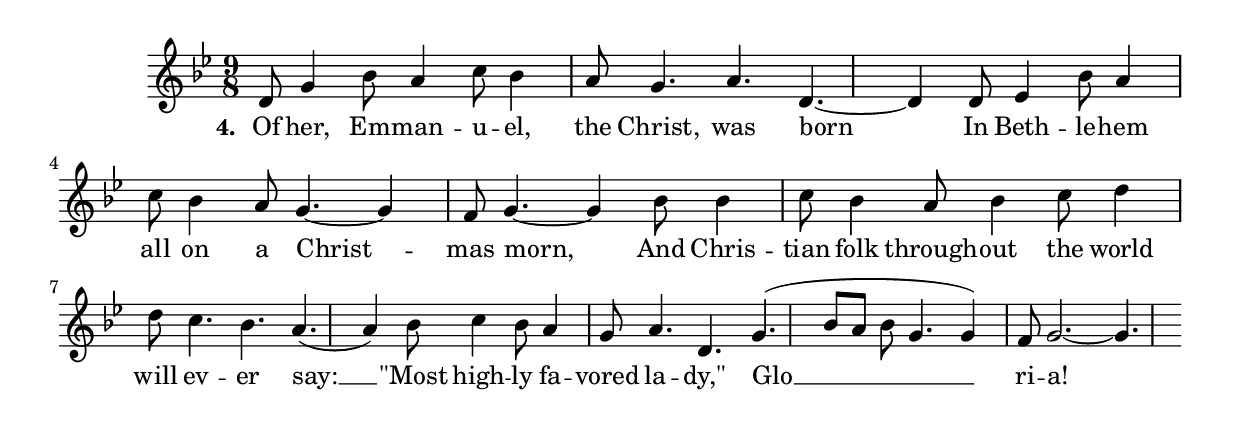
\version "2.12.0"
% \header {
%  title = "The Angel Gabriel from Heaven Came"
%  number = "265"
% }

\score {
 \new Staff <<
   \new Voice = "main" \relative c' {
     \clef treble
     \key bes \major
     \time 9/8
d8 g4 bes8 a4 c8 bes4 a8 g4. a4. d,4. ~ d4
d8 ees4 bes'8 a4 c8 bes4 a8 g4. ~ g4 f8 g4. ~g4
bes8 bes4 c8 bes4 a8 bes4 c8 d4 d8 c4.  bes4. a4. ( a4)
bes8 c4 bes8 a4 g8 a4. d,
g4. (bes8 a bes g4. g4) f8 g2. ~g4.

}

 \new Lyrics \lyricsto "main" {
     \set stanza = #"4. "
Of her, Em -- man -- u -- el, the Christ, was born
In Beth -- le -- hem all on a Christ -- mas morn,
And Chris -- tian folk through -- out the world will ev -- er say: __
"\"Most" high -- ly fa -- vored la -- "dy,\"" Glo __  ri -- a!
}
>>
}
